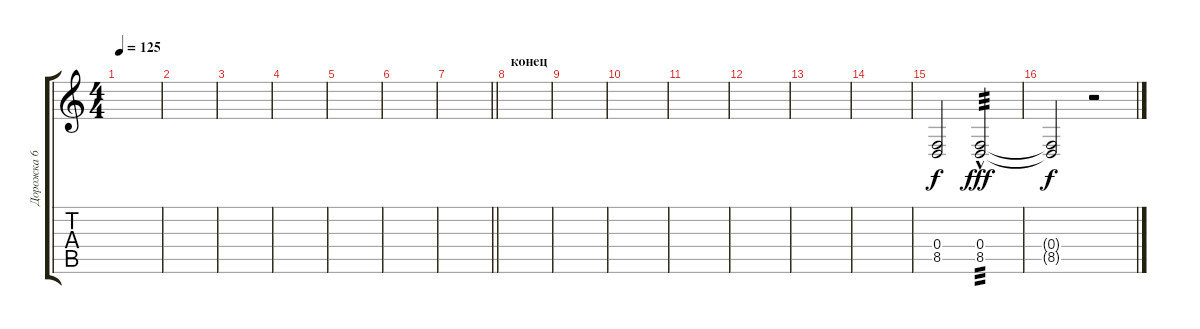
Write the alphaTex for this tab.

\track ("Дорожка 6" "Дорожка 6") {instrument taikodrum}
\staff {score tabs}
\tuning (E4 B3 G3 D3 A2 E2) {hide}
\ts (4 4)
\tempo 125
\clef g2
\ks c
|
|
|
|
|
|
\barLineRight lightlight
|
\section ("" "конец")
|
|
|
|
|
|
|
(0.4 8.5).2 (0.4{hac} 8.5{hac}).2{tp 3 dy fff} |
(0.4{t} 8.5{t}).2{dy f} r.2
